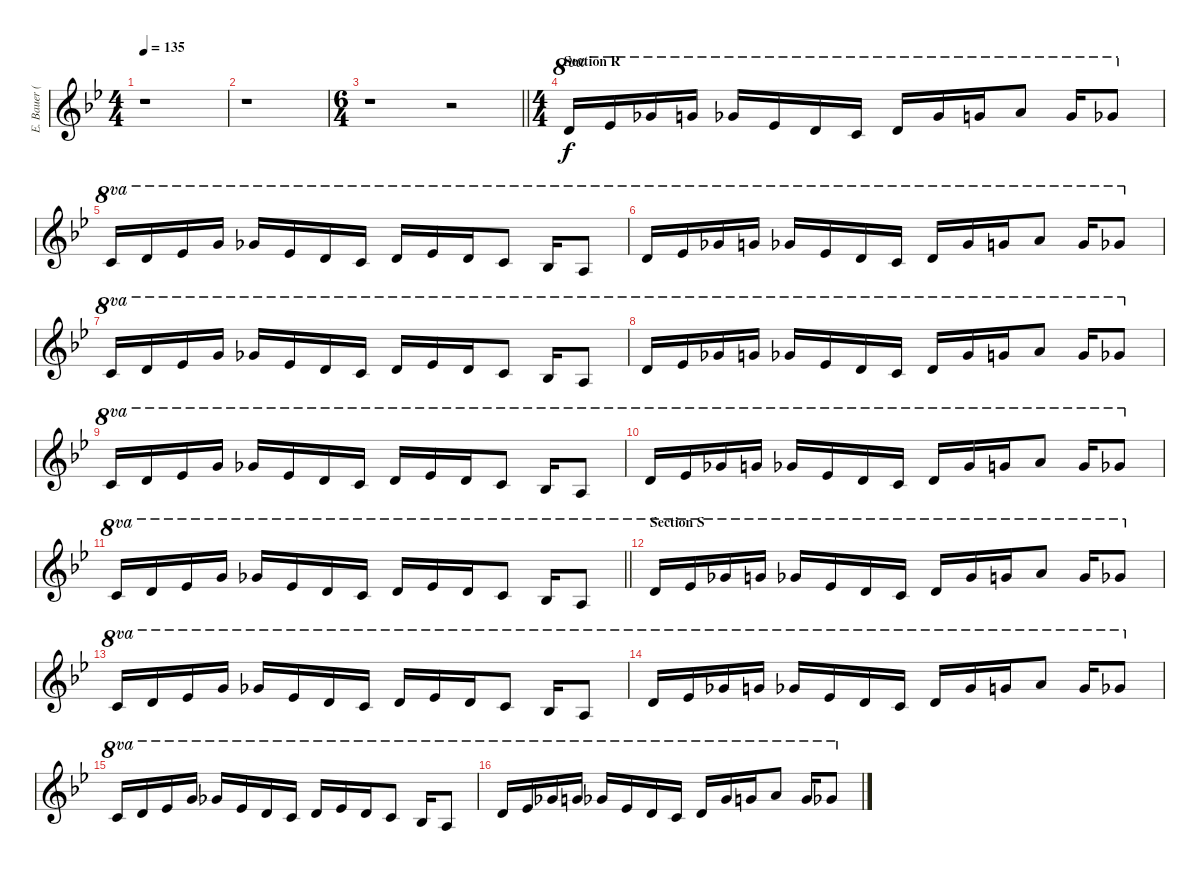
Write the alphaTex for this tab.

\track ("E. Bauer (Keyboard)" "E. Bauer (") {instrument sitar}
\staff {score}
\tuning (E4 B3 G3 D3 A2 E2) {hide}
\ts (4 4)
\tempo 135
\clef g2
\ks gminor
r.1{dy f} |
r.1 |
\ts (6 4)
\barLineRight lightlight
r.1 r.2 |
\ts (4 4)
\section ("" "Section R")
10.1.16{ot 8va instrument sitar} 11.1.16{ot 8va} 14.1.16{ot 8va} 15.1.16{ot 8va} 14.1.16{ot 8va} 11.1.16{ot 8va} 10.1.16{ot 8va} 8.1.16{ot 8va} 10.1.16{ot 8va} 14.1.16{ot 8va} 15.1.16{ot 8va} 17.1.8{ot 8va} 15.1.16{ot 8va} 14.1.8{ot 8va} |
8.1.16{ot 8va} 10.1.16{ot 8va} 11.1.16{ot 8va} 15.1.16{ot 8va} 14.1.16{ot 8va} 11.1.16{ot 8va} 10.1.16{ot 8va} 8.1.16{ot 8va} 10.1.16{ot 8va} 11.1.16{ot 8va} 10.1.16{ot 8va} 8.1.8{ot 8va} 6.1.16{ot 8va} 5.1.8{ot 8va} |
10.1.16{ot 8va} 11.1.16{ot 8va} 14.1.16{ot 8va} 15.1.16{ot 8va} 14.1.16{ot 8va} 11.1.16{ot 8va} 10.1.16{ot 8va} 8.1.16{ot 8va} 10.1.16{ot 8va} 14.1.16{ot 8va} 15.1.16{ot 8va} 17.1.8{ot 8va} 15.1.16{ot 8va} 14.1.8{ot 8va} |
8.1.16{ot 8va} 10.1.16{ot 8va} 11.1.16{ot 8va} 15.1.16{ot 8va} 14.1.16{ot 8va} 11.1.16{ot 8va} 10.1.16{ot 8va} 8.1.16{ot 8va} 10.1.16{ot 8va} 11.1.16{ot 8va} 10.1.16{ot 8va} 8.1.8{ot 8va} 6.1.16{ot 8va} 5.1.8{ot 8va} |
10.1.16{ot 8va} 11.1.16{ot 8va} 14.1.16{ot 8va} 15.1.16{ot 8va} 14.1.16{ot 8va} 11.1.16{ot 8va} 10.1.16{ot 8va} 8.1.16{ot 8va} 10.1.16{ot 8va} 14.1.16{ot 8va} 15.1.16{ot 8va} 17.1.8{ot 8va} 15.1.16{ot 8va} 14.1.8{ot 8va} |
8.1.16{ot 8va} 10.1.16{ot 8va} 11.1.16{ot 8va} 15.1.16{ot 8va} 14.1.16{ot 8va} 11.1.16{ot 8va} 10.1.16{ot 8va} 8.1.16{ot 8va} 10.1.16{ot 8va} 11.1.16{ot 8va} 10.1.16{ot 8va} 8.1.8{ot 8va} 6.1.16{ot 8va} 5.1.8{ot 8va} |
10.1.16{ot 8va} 11.1.16{ot 8va} 14.1.16{ot 8va} 15.1.16{ot 8va} 14.1.16{ot 8va} 11.1.16{ot 8va} 10.1.16{ot 8va} 8.1.16{ot 8va} 10.1.16{ot 8va} 14.1.16{ot 8va} 15.1.16{ot 8va} 17.1.8{ot 8va} 15.1.16{ot 8va} 14.1.8{ot 8va} |
\barLineRight lightlight
8.1.16{ot 8va} 10.1.16{ot 8va} 11.1.16{ot 8va} 15.1.16{ot 8va} 14.1.16{ot 8va} 11.1.16{ot 8va} 10.1.16{ot 8va} 8.1.16{ot 8va} 10.1.16{ot 8va} 11.1.16{ot 8va} 10.1.16{ot 8va} 8.1.8{ot 8va} 6.1.16{ot 8va} 5.1.8{ot 8va} |
\section ("" "Section S")
10.1.16{ot 8va instrument lead2sawtooth} 11.1.16{ot 8va} 14.1.16{ot 8va} 15.1.16{ot 8va} 14.1.16{ot 8va} 11.1.16{ot 8va} 10.1.16{ot 8va} 8.1.16{ot 8va} 10.1.16{ot 8va} 14.1.16{ot 8va} 15.1.16{ot 8va} 17.1.8{ot 8va} 15.1.16{ot 8va} 14.1.8{ot 8va} |
8.1.16{ot 8va} 10.1.16{ot 8va} 11.1.16{ot 8va} 15.1.16{ot 8va} 14.1.16{ot 8va} 11.1.16{ot 8va} 10.1.16{ot 8va} 8.1.16{ot 8va} 10.1.16{ot 8va} 11.1.16{ot 8va} 10.1.16{ot 8va} 8.1.8{ot 8va} 6.1.16{ot 8va} 5.1.8{ot 8va} |
10.1.16{ot 8va} 11.1.16{ot 8va} 14.1.16{ot 8va} 15.1.16{ot 8va} 14.1.16{ot 8va} 11.1.16{ot 8va} 10.1.16{ot 8va} 8.1.16{ot 8va} 10.1.16{ot 8va} 14.1.16{ot 8va} 15.1.16{ot 8va} 17.1.8{ot 8va} 15.1.16{ot 8va} 14.1.8{ot 8va} |
8.1.16{ot 8va} 10.1.16{ot 8va} 11.1.16{ot 8va} 15.1.16{ot 8va} 14.1.16{ot 8va} 11.1.16{ot 8va} 10.1.16{ot 8va} 8.1.16{ot 8va} 10.1.16{ot 8va} 11.1.16{ot 8va} 10.1.16{ot 8va} 8.1.8{ot 8va} 6.1.16{ot 8va} 5.1.8{ot 8va} |
10.1.16{ot 8va} 11.1.16{ot 8va} 14.1.16{ot 8va} 15.1.16{ot 8va} 14.1.16{ot 8va} 11.1.16{ot 8va} 10.1.16{ot 8va} 8.1.16{ot 8va} 10.1.16{ot 8va} 14.1.16{ot 8va} 15.1.16{ot 8va} 17.1.8{ot 8va} 15.1.16{ot 8va} 14.1.8{ot 8va}
